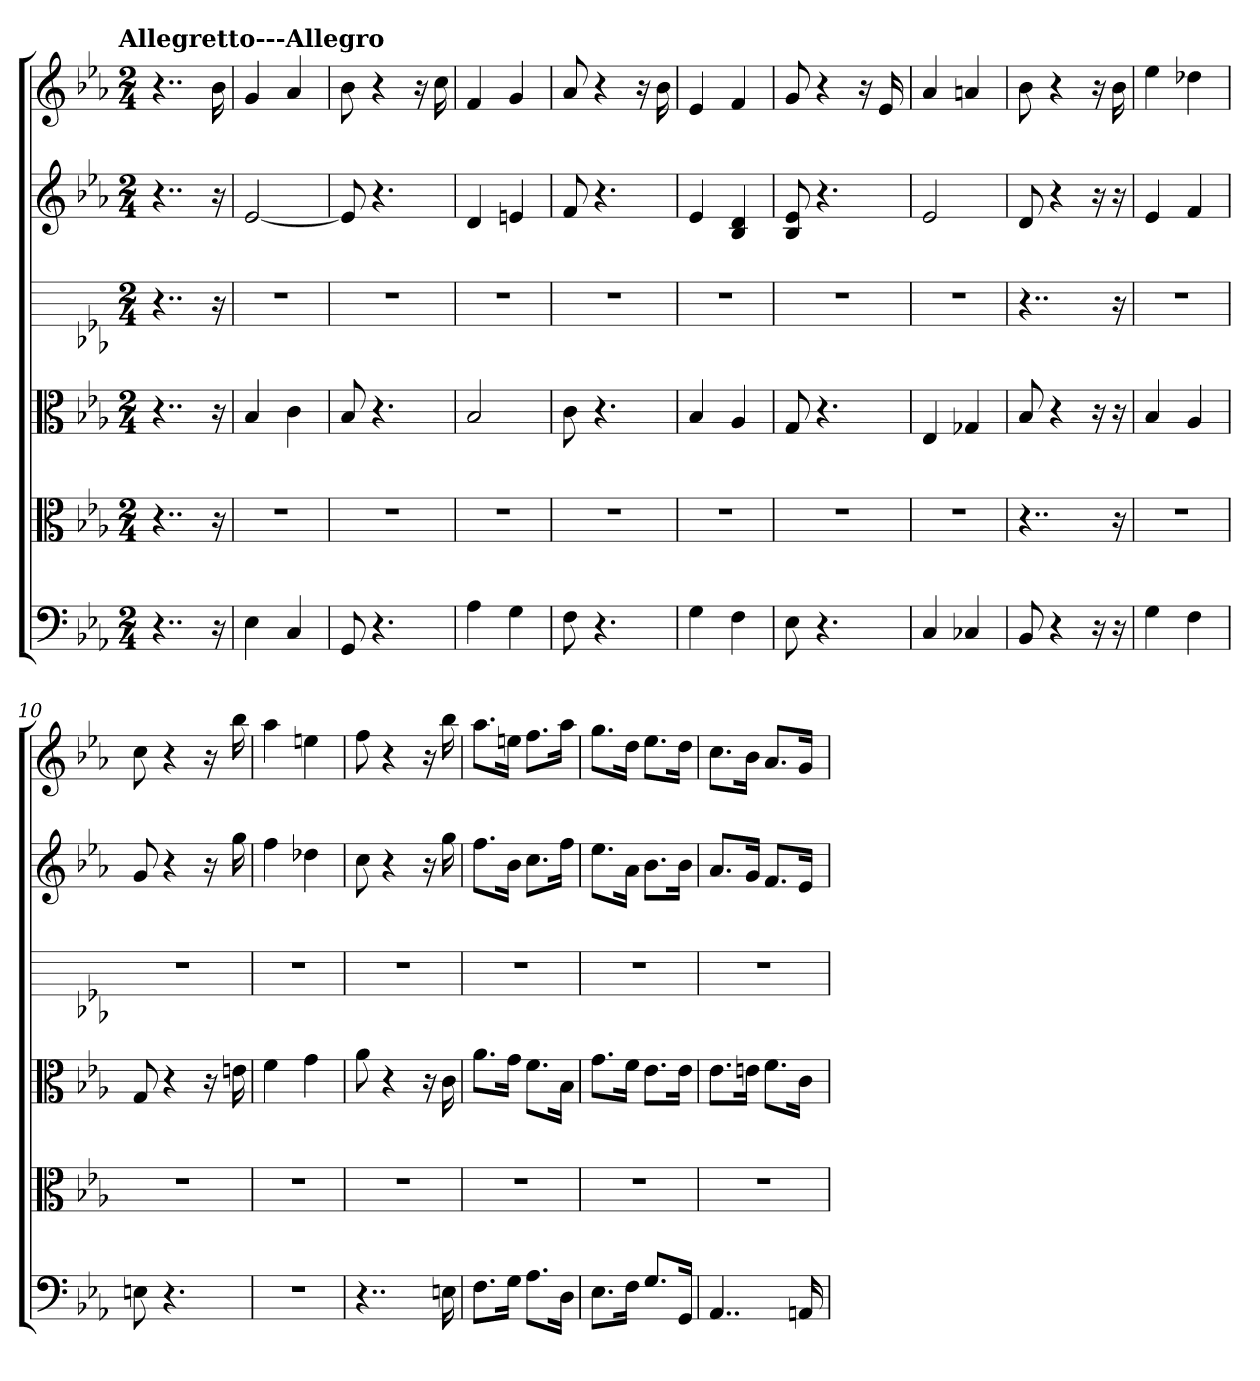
**kern	**kern	**kern	**kern	**kern	**kern
*part6	*part5	*part4	*part3	*part2	*part1
*staff6	*staff5	*staff4	*staff3	*staff2	*staff1
*clefF4	*clefC3	*clefC3	*	*	*
*k[b-e-a-]	*k[b-e-a-]	*k[b-e-a-]	*k[b-e-a-]	*k[b-e-a-]	*k[b-e-a-]
*E-:	*E-:	*E-:	*E-:	*E-:	*E-:
!!LO:TX:omd:t=Allegretto---Allegro
*M2/4	*M2/4	*M2/4	*M2/4	*M2/4	*M2/4
=	=	=	=	=	=
4..r	4..r	4..r	4..r	4..r	4..r
16r	16r	16r	16r	16r	16b-
=1	=1	=1	=1	=1	=1
4E-	2r	4B-	2r	[2e-	4g
4C	.	4c	.	.	4a-
=2	=2	=2	=2	=2	=2
8GG	2r	8B-	2r	8e-]	8b-
4.r	.	4.r	.	4.r	4r
.	.	.	.	.	16r
.	.	.	.	.	16cc
=3	=3	=3	=3	=3	=3
4A-	2r	2B-	2r	4d	4f
4G	.	.	.	4en	4g
=4	=4	=4	=4	=4	=4
8F	2r	8c	2r	8f	8a-
4.r	.	4.r	.	4.r	4r
.	.	.	.	.	16r
.	.	.	.	.	16b-
=5	=5	=5	=5	=5	=5
4G	2r	4B-	2r	4e-	4e-
4F	.	4A-	.	4B- 4d	4f
=6	=6	=6	=6	=6	=6
8E-	2r	8G	2r	8B- 8e-	8g
4.r	.	4.r	.	4.r	4r
.	.	.	.	.	16r
.	.	.	.	.	16e-
=7	=7	=7	=7	=7	=7
4C	2r	4E-	2r	2e-	4a-
4C-X	.	4G-X	.	.	4an
=8	=8	=8	=8	=8	=8
8BB-	4..r	8B-	4..r	8d	8b-
4r	.	4r	.	4r	4r
16r	.	16r	.	16r	16r
16r	16r	16r	16r	16r	16b-
=9	=9	=9	=9	=9	=9
4G	2r	4B-	2r	4e-	4ee-
4F	.	4A-	.	4f	4dd-X
=10	=10	=10	=10	=10	=10
8En	2r	8G	2r	8g	8cc
4.r	.	4r	.	4r	4r
.	.	16r	.	16r	16r
.	.	16en	.	16gg	16bb-
=11	=11	=11	=11	=11	=11
2r	2r	4f	2r	4ff	4aa-
.	.	4g	.	4dd-X	4een
=12	=12	=12	=12	=12	=12
4..r	2r	8a-	2r	8cc	8ff
.	.	4r	.	4r	4r
.	.	16r	.	16r	16r
16En	.	16c	.	16gg	16bb-
=13	=13	=13	=13	=13	=13
8.F\L	2r	8.a-\L	2r	8.ffL	8.aa-L
16G\Jk	.	16g\Jk	.	16b-Jk	16eenJk
8.A-\L	.	8.f\L	.	8.ccL	8.ffL
16D\Jk	.	16B-\Jk	.	16ffJk	16aa-Jk
=14	=14	=14	=14	=14	=14
8.E-\L	2r	8.g\L	2r	8.ee-L	8.ggL
16F\Jk	.	16f\Jk	.	16a-Jk	16ddJk
8.G/L	.	8.e-\L	.	8.b-L	8.ee-L
16GG/Jk	.	16e-\Jk	.	16b-Jk	16ddJk
=15	=15	=15	=15	=15	=15
4..AA-	2r	8.e-\L	2r	8.a-L	8.ccL
.	.	16en\Jk	.	16gJk	16b-Jk
.	.	8.f\L	.	8.fL	8.a-L
16AAn	.	16c\Jk	.	16e-Jk	16gJk
=	=	=	=	=	=
*-	*-	*-	*-	*-	*-
